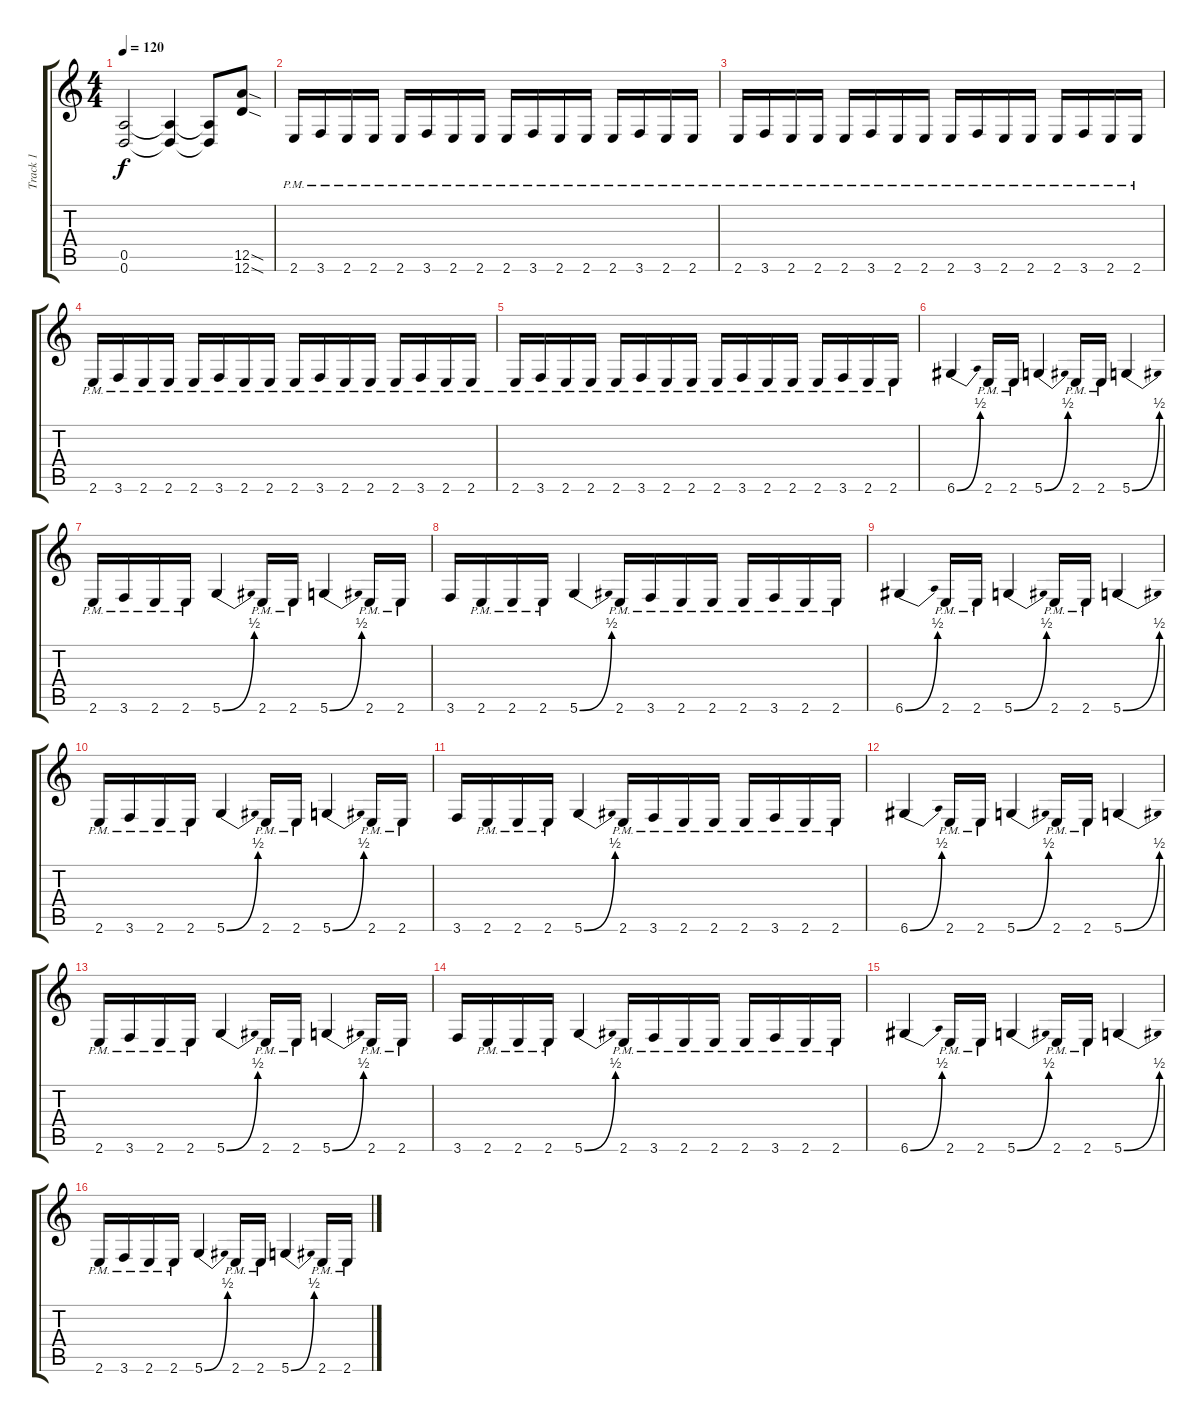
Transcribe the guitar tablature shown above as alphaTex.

\track ("Track 1" "Track 1") {instrument distortionguitar}
\staff {score tabs}
\tuning (E4 B3 G3 D3 A2 D2) {hide}
\ts (4 4)
\tempo 120
\clef g2
\ks c
(0.5{t} 0.6{t}).2{dy f} (0.5{t} 0.6{t}).4 (0.5{t} 0.6{t}).8 (12.5{sod} 12.6{sod}).8 |
2.6{pm}.16 3.6{pm}.16 2.6{pm}.16 2.6{pm}.16 2.6{pm}.16 3.6{pm}.16 2.6{pm}.16 2.6{pm}.16 2.6{pm}.16 3.6{pm}.16 2.6{pm}.16 2.6{pm}.16 2.6{pm}.16 3.6{pm}.16 2.6{pm}.16 2.6{pm}.16 |
2.6{pm}.16 3.6{pm}.16 2.6{pm}.16 2.6{pm}.16 2.6{pm}.16 3.6{pm}.16 2.6{pm}.16 2.6{pm}.16 2.6{pm}.16 3.6{pm}.16 2.6{pm}.16 2.6{pm}.16 2.6{pm}.16 3.6{pm}.16 2.6{pm}.16 2.6{pm}.16 |
2.6{pm}.16 3.6{pm}.16 2.6{pm}.16 2.6{pm}.16 2.6{pm}.16 3.6{pm}.16 2.6{pm}.16 2.6{pm}.16 2.6{pm}.16 3.6{pm}.16 2.6{pm}.16 2.6{pm}.16 2.6{pm}.16 3.6{pm}.16 2.6{pm}.16 2.6{pm}.16 |
2.6{pm}.16 3.6{pm}.16 2.6{pm}.16 2.6{pm}.16 2.6{pm}.16 3.6{pm}.16 2.6{pm}.16 2.6{pm}.16 2.6{pm}.16 3.6{pm}.16 2.6{pm}.16 2.6{pm}.16 2.6{pm}.16 3.6{pm}.16 2.6{pm}.16 2.6{pm}.16 |
6.6{be (bend 0 0 60 2)}.4 2.6{pm}.16 2.6{pm}.16 5.6{be (bend 0 0 60 2)}.4 2.6{pm}.16 2.6{pm}.16 5.6{be (bend 0 0 60 2)}.4 |
2.6{pm}.16 3.6{pm}.16 2.6{pm}.16 2.6{pm}.16 5.6{be (bend 0 0 60 2)}.4 2.6{pm}.16 2.6{pm}.16 5.6{be (bend 0 0 60 2)}.4 2.6{pm}.16 2.6{pm}.16 |
3.6.16 2.6{pm}.16 2.6{pm}.16 2.6{pm}.16 5.6{be (bend 0 0 60 2)}.4 2.6{pm}.16 3.6{pm}.16 2.6{pm}.16 2.6{pm}.16 2.6{pm}.16 3.6{pm}.16 2.6{pm}.16 2.6{pm}.16 |
6.6{be (bend 0 0 60 2)}.4 2.6{pm}.16 2.6{pm}.16 5.6{be (bend 0 0 60 2)}.4 2.6{pm}.16 2.6{pm}.16 5.6{be (bend 0 0 60 2)}.4 |
2.6{pm}.16 3.6{pm}.16 2.6{pm}.16 2.6{pm}.16 5.6{be (bend 0 0 60 2)}.4 2.6{pm}.16 2.6{pm}.16 5.6{be (bend 0 0 60 2)}.4 2.6{pm}.16 2.6{pm}.16 |
3.6.16 2.6{pm}.16 2.6{pm}.16 2.6{pm}.16 5.6{be (bend 0 0 60 2)}.4 2.6{pm}.16 3.6{pm}.16 2.6{pm}.16 2.6{pm}.16 2.6{pm}.16 3.6{pm}.16 2.6{pm}.16 2.6{pm}.16 |
6.6{be (bend 0 0 60 2)}.4 2.6{pm}.16 2.6{pm}.16 5.6{be (bend 0 0 60 2)}.4 2.6{pm}.16 2.6{pm}.16 5.6{be (bend 0 0 60 2)}.4 |
2.6{pm}.16 3.6{pm}.16 2.6{pm}.16 2.6{pm}.16 5.6{be (bend 0 0 60 2)}.4 2.6{pm}.16 2.6{pm}.16 5.6{be (bend 0 0 60 2)}.4 2.6{pm}.16 2.6{pm}.16 |
3.6.16 2.6{pm}.16 2.6{pm}.16 2.6{pm}.16 5.6{be (bend 0 0 60 2)}.4 2.6{pm}.16 3.6{pm}.16 2.6{pm}.16 2.6{pm}.16 2.6{pm}.16 3.6{pm}.16 2.6{pm}.16 2.6{pm}.16 |
6.6{be (bend 0 0 60 2)}.4 2.6{pm}.16 2.6{pm}.16 5.6{be (bend 0 0 60 2)}.4 2.6{pm}.16 2.6{pm}.16 5.6{be (bend 0 0 60 2)}.4 |
2.6{pm}.16 3.6{pm}.16 2.6{pm}.16 2.6{pm}.16 5.6{be (bend 0 0 60 2)}.4 2.6{pm}.16 2.6{pm}.16 5.6{be (bend 0 0 60 2)}.4 2.6{pm}.16 2.6{pm}.16
